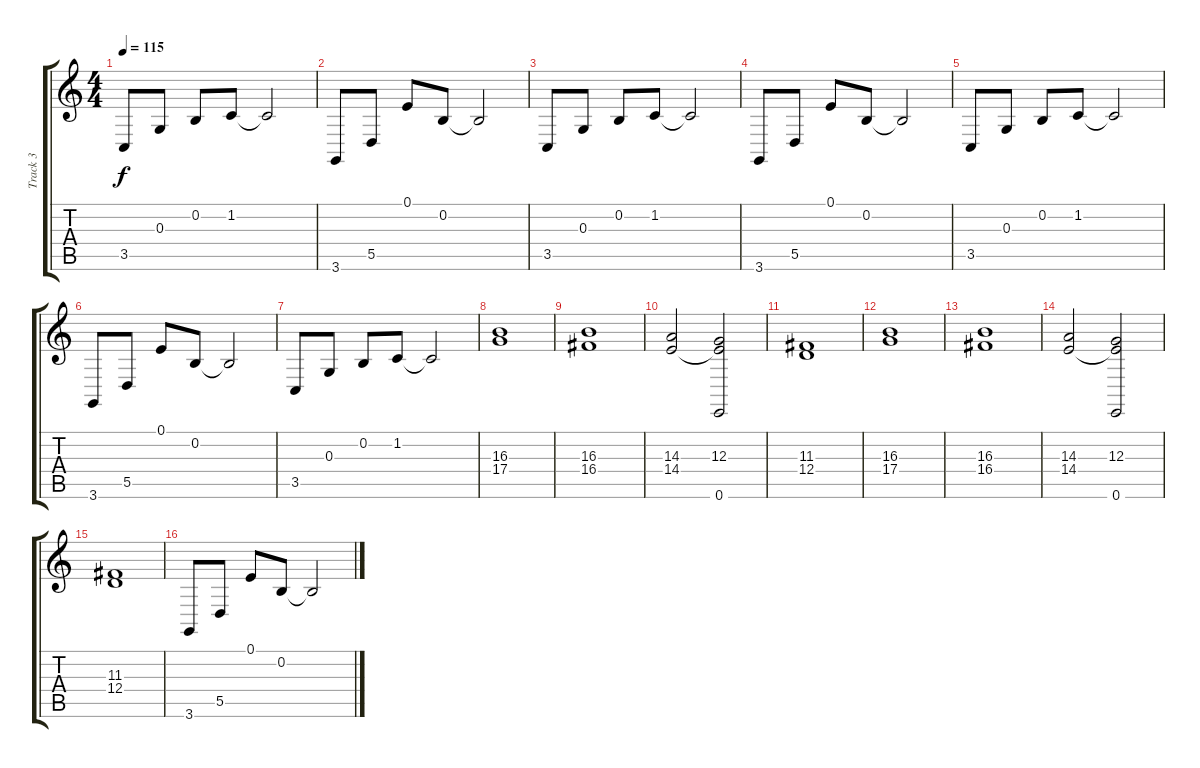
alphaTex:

\track ("Track 3" "Track 3") {instrument acousticgrandpiano}
\staff {score tabs}
\tuning (E4 B3 G3 D3 A2 E2) {hide}
\ts (4 4)
\tempo 115
\clef g2
\ks c
3.5.8{dy f} 0.3.8 0.2.8 1.2.8 1.2{t}.2 |
3.6.8 5.5.8 0.1.8 0.2.8 0.2{t}.2 |
3.5.8 0.3.8 0.2.8 1.2.8 1.2{t}.2 |
3.6.8 5.5.8 0.1.8 0.2.8 0.2{t}.2 |
3.5.8 0.3.8 0.2.8 1.2.8 1.2{t}.2 |
3.6.8 5.5.8 0.1.8 0.2.8 0.2{t}.2 |
3.5.8 0.3.8 0.2.8 1.2.8 1.2{t}.2 |
(16.3 17.4).1 |
(16.3 16.4).1 |
(14.3 14.4).2 (12.3 14.4{t} 0.6).2 |
(11.3 12.4).1 |
(16.3 17.4).1 |
(16.3 16.4).1 |
(14.3 14.4).2 (12.3 14.4{t} 0.6).2 |
(11.3 12.4).1 |
3.6.8 5.5.8 0.1.8 0.2.8 0.2{t}.2
